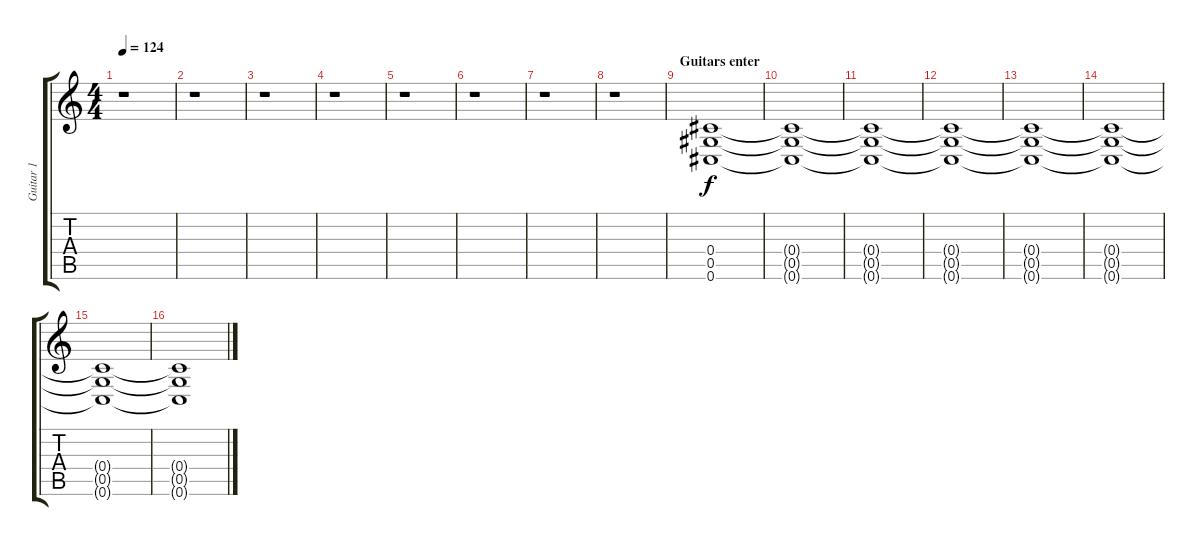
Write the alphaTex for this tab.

\track ("Guitar 1" "Guitar 1") {instrument overdrivenguitar}
\staff {score tabs}
\tuning (Eb4 Bb3 Gb3 Db3 Ab2 Db2) {hide}
\ts (4 4)
\tempo 124
\clef g2
\ks c
r.1{dy f} |
r.1 |
r.1 |
r.1 |
r.1 |
r.1 |
r.1 |
r.1 |
\section ("" "Guitars enter")
(0.4 0.5 0.6).1 |
(0.4{t} 0.5{t} 0.6{t}).1 |
(0.4{t} 0.5{t} 0.6{t}).1 |
(0.4{t} 0.5{t} 0.6{t}).1 |
(0.4{t} 0.5{t} 0.6{t}).1 |
(0.4{t} 0.5{t} 0.6{t}).1 |
(0.4{t} 0.5{t} 0.6{t}).1 |
(0.4{t} 0.5{t} 0.6{t}).1
